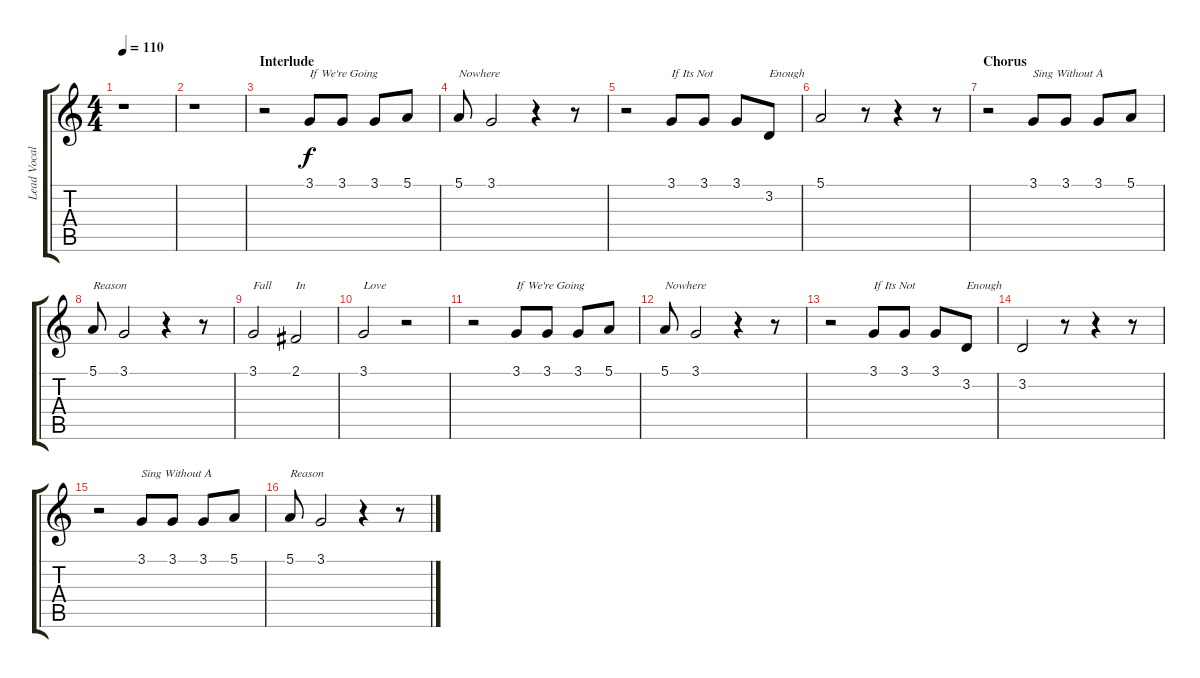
\track ("Lead Vocals" "Lead Vocal") {instrument violin}
\staff {score tabs}
\tuning (E4 B3 G3 D3 A2 E2) {hide}
\ts (4 4)
\tempo 110
\clef g2
\ks c
r.1{dy f} |
r.1 |
\section ("" "Interlude")
r.2 3.1.8{txt "If We're Going"} 3.1.8 3.1.8 5.1.8 |
5.1.8{txt "Nowhere"} 3.1.2 r.4 r.8 |
r.2 3.1.8{txt "If Its Not"} 3.1.8 3.1.8 3.2.8{txt "Enough"} |
5.1.2 r.8 r.4 r.8 |
\section ("" "Chorus")
r.2 3.1.8{txt "Sing Without A"} 3.1.8 3.1.8 5.1.8 |
5.1.8{txt "Reason"} 3.1.2 r.4 r.8 |
3.1.2{txt "Fall"} 2.1.2{txt "In"} |
3.1.2{txt "Love"} r.2 |
r.2 3.1.8{txt "If We're Going"} 3.1.8 3.1.8 5.1.8 |
5.1.8{txt "Nowhere"} 3.1.2 r.4 r.8 |
r.2 3.1.8{txt "If Its Not"} 3.1.8 3.1.8 3.2.8{txt "Enough"} |
3.2.2 r.8 r.4 r.8 |
r.2 3.1.8{txt "Sing Without A"} 3.1.8 3.1.8 5.1.8 |
5.1.8{txt "Reason"} 3.1.2 r.4 r.8
